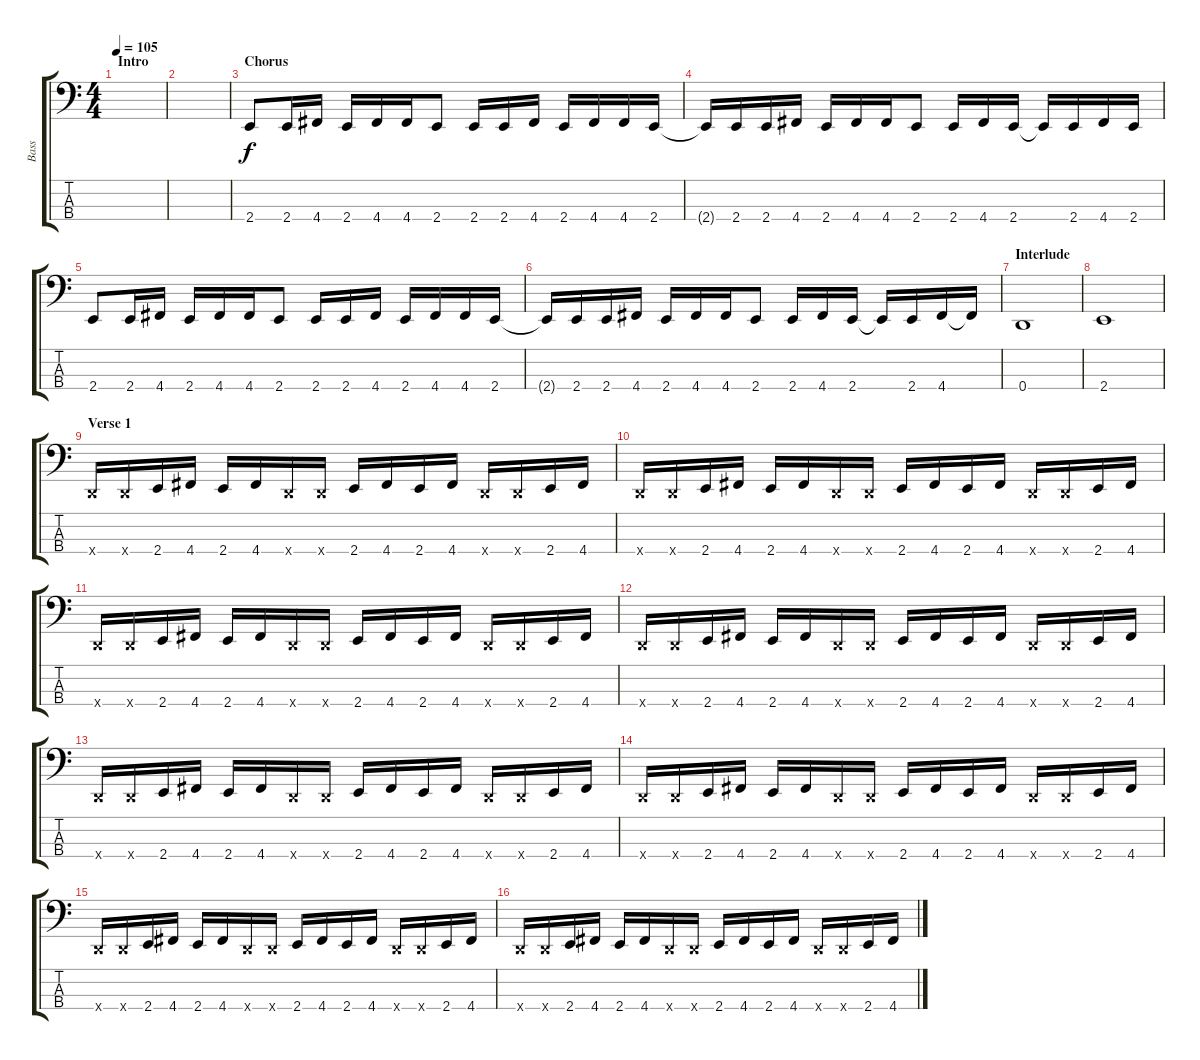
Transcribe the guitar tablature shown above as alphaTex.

\track ("Bass" "Bass") {instrument electricbassfinger}
\staff {score tabs}
\tuning (G2 D2 A1 D1) {hide}
\ts (4 4)
\section ("" "Intro")
\tempo 105
\clef f4
\ks c
|
|
\section ("" "Chorus")
2.4.8 2.4.16 4.4.16 2.4.16 4.4.16 4.4.16 2.4.8 2.4.16 2.4.16 4.4.16 2.4.16 4.4.16 4.4.16 2.4.16 |
2.4{t}.16 2.4.16 2.4.16 4.4.16 2.4.16 4.4.16 4.4.16 2.4.8 2.4.16 4.4.16 2.4.16 2.4{t}.16 2.4.16 4.4.16 2.4.16 |
2.4.8 2.4.16 4.4.16 2.4.16 4.4.16 4.4.16 2.4.8 2.4.16 2.4.16 4.4.16 2.4.16 4.4.16 4.4.16 2.4.16 |
2.4{t}.16 2.4.16 2.4.16 4.4.16 2.4.16 4.4.16 4.4.16 2.4.8 2.4.16 4.4.16 2.4.16 2.4{t}.16 2.4.16 4.4.16 4.4{t}.16 |
\section ("" "Interlude")
0.4.1 |
2.4.1 |
\section ("" "Verse 1")
0.4{x}.16{volume 10} 0.4{x}.16 2.4.16 4.4.16 2.4.16 4.4.16 0.4{x}.16 0.4{x}.16 2.4.16 4.4.16 2.4.16 4.4.16 0.4{x}.16 0.4{x}.16 2.4.16 4.4.16 |
0.4{x}.16 0.4{x}.16 2.4.16 4.4.16 2.4.16 4.4.16 0.4{x}.16 0.4{x}.16 2.4.16 4.4.16 2.4.16 4.4.16 0.4{x}.16 0.4{x}.16 2.4.16 4.4.16 |
0.4{x}.16 0.4{x}.16 2.4.16 4.4.16 2.4.16 4.4.16 0.4{x}.16 0.4{x}.16 2.4.16 4.4.16 2.4.16 4.4.16 0.4{x}.16 0.4{x}.16 2.4.16 4.4.16 |
0.4{x}.16 0.4{x}.16 2.4.16 4.4.16 2.4.16 4.4.16 0.4{x}.16 0.4{x}.16 2.4.16 4.4.16 2.4.16 4.4.16 0.4{x}.16 0.4{x}.16 2.4.16 4.4.16 |
0.4{x}.16 0.4{x}.16 2.4.16 4.4.16 2.4.16 4.4.16 0.4{x}.16 0.4{x}.16 2.4.16 4.4.16 2.4.16 4.4.16 0.4{x}.16 0.4{x}.16 2.4.16 4.4.16 |
0.4{x}.16 0.4{x}.16 2.4.16 4.4.16 2.4.16 4.4.16 0.4{x}.16 0.4{x}.16 2.4.16 4.4.16 2.4.16 4.4.16 0.4{x}.16 0.4{x}.16 2.4.16 4.4.16 |
0.4{x}.16 0.4{x}.16 2.4.16 4.4.16 2.4.16 4.4.16 0.4{x}.16 0.4{x}.16 2.4.16 4.4.16 2.4.16 4.4.16 0.4{x}.16 0.4{x}.16 2.4.16 4.4.16 |
0.4{x}.16 0.4{x}.16 2.4.16 4.4.16 2.4.16 4.4.16 0.4{x}.16 0.4{x}.16 2.4.16 4.4.16 2.4.16 4.4.16 0.4{x}.16 0.4{x}.16 2.4.16 4.4.16
